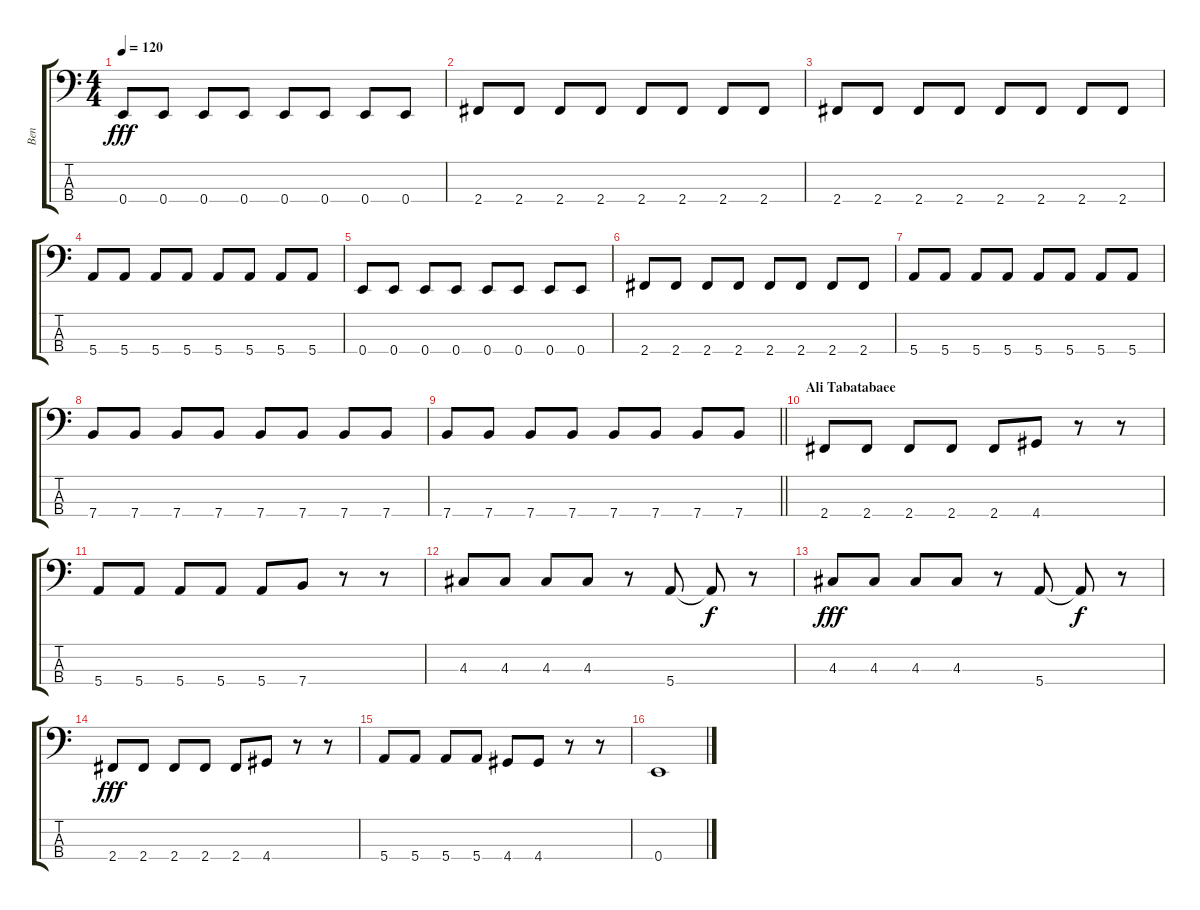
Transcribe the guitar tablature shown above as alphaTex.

\track ("Ben" "Ben") {instrument electricbasspick}
\staff {score tabs}
\tuning (G2 D2 A1 E1) {hide}
\ts (4 4)
\tempo 120
\clef f4
\ks c
0.4.8{dy fff} 0.4.8 0.4.8 0.4.8 0.4.8 0.4.8 0.4.8 0.4.8 |
2.4.8 2.4.8 2.4.8 2.4.8 2.4.8 2.4.8 2.4.8 2.4.8 |
2.4.8 2.4.8 2.4.8 2.4.8 2.4.8 2.4.8 2.4.8 2.4.8 |
5.4.8 5.4.8 5.4.8 5.4.8 5.4.8 5.4.8 5.4.8 5.4.8 |
0.4.8 0.4.8 0.4.8 0.4.8 0.4.8 0.4.8 0.4.8 0.4.8 |
2.4.8 2.4.8 2.4.8 2.4.8 2.4.8 2.4.8 2.4.8 2.4.8 |
5.4.8 5.4.8 5.4.8 5.4.8 5.4.8 5.4.8 5.4.8 5.4.8 |
7.4.8 7.4.8 7.4.8 7.4.8 7.4.8 7.4.8 7.4.8 7.4.8 |
\barLineRight lightlight
7.4.8 7.4.8 7.4.8 7.4.8 7.4.8 7.4.8 7.4.8 7.4.8 |
\section ("" "Ali Tabatabaee")
2.4.8 2.4.8 2.4.8 2.4.8 2.4.8 4.4.8 r.8 r.8 |
5.4.8 5.4.8 5.4.8 5.4.8 5.4.8 7.4.8 r.8 r.8 |
4.3.8 4.3.8 4.3.8 4.3.8 r.8 5.4.8 5.4{t}.8{dy f} r.8 |
4.3.8{dy fff} 4.3.8 4.3.8 4.3.8 r.8 5.4.8 5.4{t}.8{dy f} r.8 |
2.4.8{dy fff} 2.4.8 2.4.8 2.4.8 2.4.8 4.4.8 r.8 r.8 |
5.4.8 5.4.8 5.4.8 5.4.8 4.4.8 4.4.8 r.8 r.8 |
0.4.1
